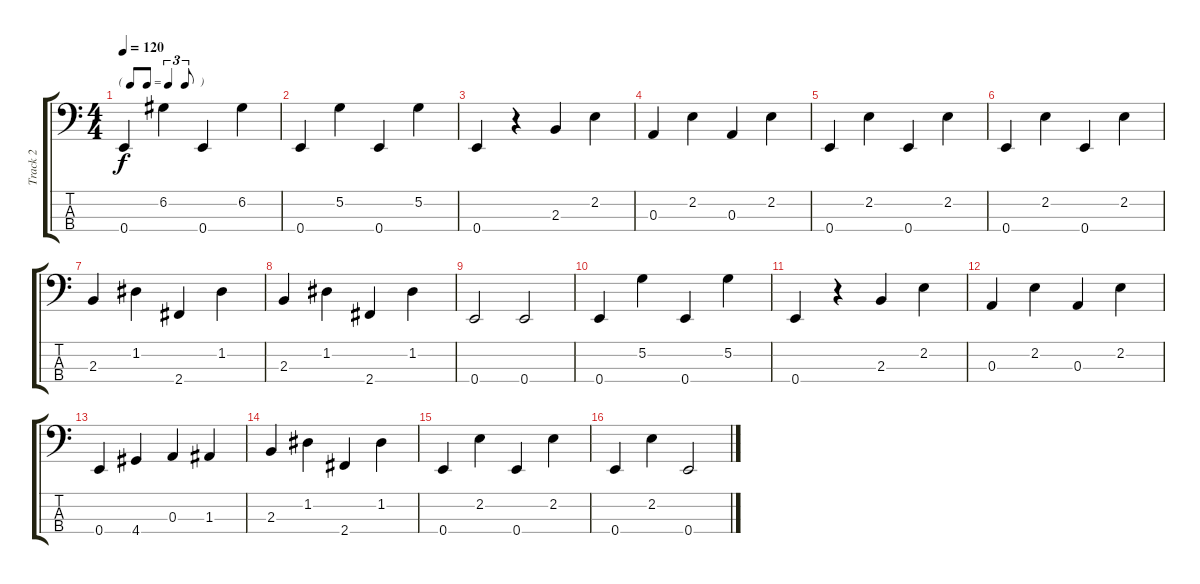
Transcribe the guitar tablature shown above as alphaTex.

\track ("Track 2" "Track 2") {instrument electricbassfinger}
\staff {score tabs}
\tuning (G2 D2 A1 E1) {hide}
\ts (4 4)
\tf triplet8th
\tempo 120
\clef f4
\ks c
0.4.4{dy f instrument electricbassfinger} 6.2.4 0.4.4 6.2.4 |
0.4.4 5.2.4 0.4.4 5.2.4 |
0.4.4 r.4 2.3.4 2.2.4 |
0.3.4 2.2.4 0.3.4 2.2.4 |
0.4.4 2.2.4 0.4.4 2.2.4 |
0.4.4 2.2.4 0.4.4 2.2.4 |
2.3.4 1.2.4 2.4.4 1.2.4 |
2.3.4 1.2.4 2.4.4 1.2.4 |
0.4.2 0.4.2 |
0.4.4 5.2.4 0.4.4 5.2.4 |
0.4.4 r.4 2.3.4 2.2.4 |
0.3.4 2.2.4 0.3.4 2.2.4 |
0.4.4 4.4.4 0.3.4 1.3.4 |
2.3.4 1.2.4 2.4.4 1.2.4 |
0.4.4 2.2.4 0.4.4 2.2.4 |
0.4.4 2.2.4 0.4.2
